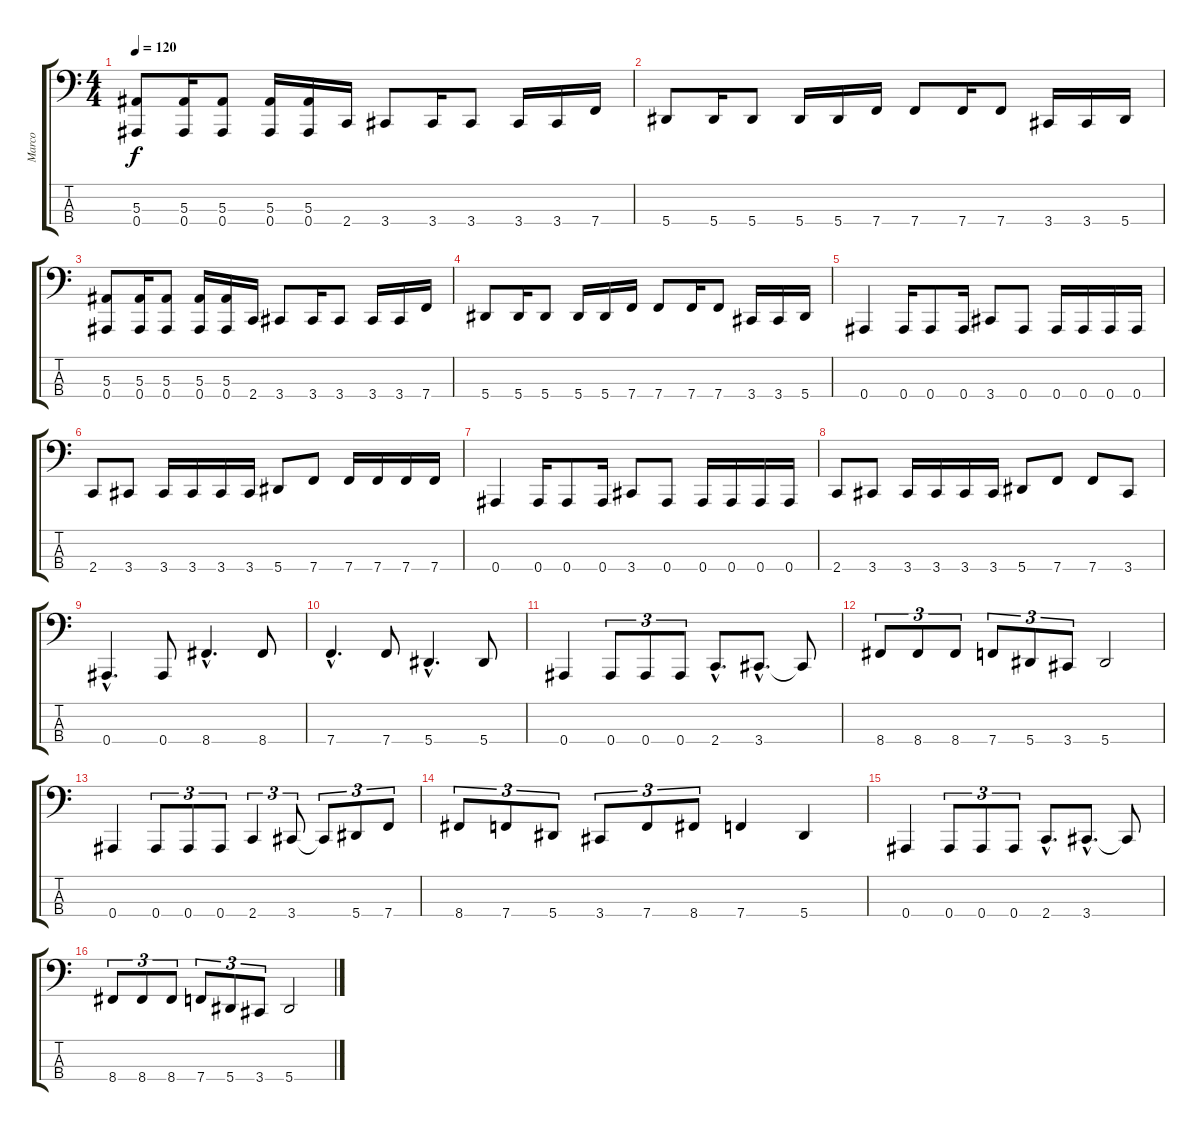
\track ("Marco" "Marco") {instrument electricbasspick}
\staff {score tabs}
\tuning (Eb2 Bb1 F1 Bb0) {hide}
\ts (4 4)
\tempo 120
\clef f4
\ks c
(5.3 0.4).8{dy f} (5.3 0.4).16 (5.3 0.4).8 (5.3 0.4).16 (5.3 0.4).16 2.4.16 3.4.8 3.4.16 3.4.8 3.4.16 3.4.16 7.4.16 |
5.4.8 5.4.16 5.4.8 5.4.16 5.4.16 7.4.16 7.4.8 7.4.16 7.4.8 3.4.16 3.4.16 5.4.16 |
(5.3 0.4).8 (5.3 0.4).16 (5.3 0.4).8 (5.3 0.4).16 (5.3 0.4).16 2.4.16 3.4.8 3.4.16 3.4.8 3.4.16 3.4.16 7.4.16 |
5.4.8 5.4.16 5.4.8 5.4.16 5.4.16 7.4.16 7.4.8 7.4.16 7.4.8 3.4.16 3.4.16 5.4.16 |
0.4.4 0.4.16 0.4.8 0.4.16 3.4.8 0.4.8 0.4.16 0.4.16 0.4.16 0.4.16 |
2.4.8 3.4.8 3.4.16 3.4.16 3.4.16 3.4.16 5.4.8 7.4.8 7.4.16 7.4.16 7.4.16 7.4.16 |
0.4.4 0.4.16 0.4.8 0.4.16 3.4.8 0.4.8 0.4.16 0.4.16 0.4.16 0.4.16 |
2.4.8 3.4.8 3.4.16 3.4.16 3.4.16 3.4.16 5.4.8 7.4.8 7.4.8 3.4.8 |
0.4{hac}.4{d} 0.4.8 8.4{hac}.4{d} 8.4.8 |
7.4{hac}.4{d} 7.4.8 5.4{hac}.4{d} 5.4.8 |
0.4.4 0.4.8{tu (3 2)} 0.4.8{tu (3 2)} 0.4.8{tu (3 2)} 2.4{hac}.8{d} 3.4{hac}.8{d} 3.4{t}.8 |
8.4.8{tu (3 2)} 8.4.8{tu (3 2)} 8.4.8{tu (3 2)} 7.4.8{tu (3 2)} 5.4.8{tu (3 2)} 3.4.8{tu (3 2)} 5.4.2 |
0.4.4 0.4.8{tu (3 2)} 0.4.8{tu (3 2)} 0.4.8{tu (3 2)} 2.4.4{tu (3 2)} 3.4.8{tu (3 2)} 3.4{t}.8{tu (3 2)} 5.4.8{tu (3 2)} 7.4.8{tu (3 2)} |
8.4.8{tu (3 2)} 7.4.8{tu (3 2)} 5.4.8{tu (3 2)} 3.4.8{tu (3 2)} 7.4.8{tu (3 2)} 8.4.8{tu (3 2)} 7.4.4 5.4.4 |
0.4.4 0.4.8{tu (3 2)} 0.4.8{tu (3 2)} 0.4.8{tu (3 2)} 2.4{hac}.8{d} 3.4{hac}.8{d} 3.4{t}.8 |
8.4.8{tu (3 2)} 8.4.8{tu (3 2)} 8.4.8{tu (3 2)} 7.4.8{tu (3 2)} 5.4.8{tu (3 2)} 3.4.8{tu (3 2)} 5.4.2
